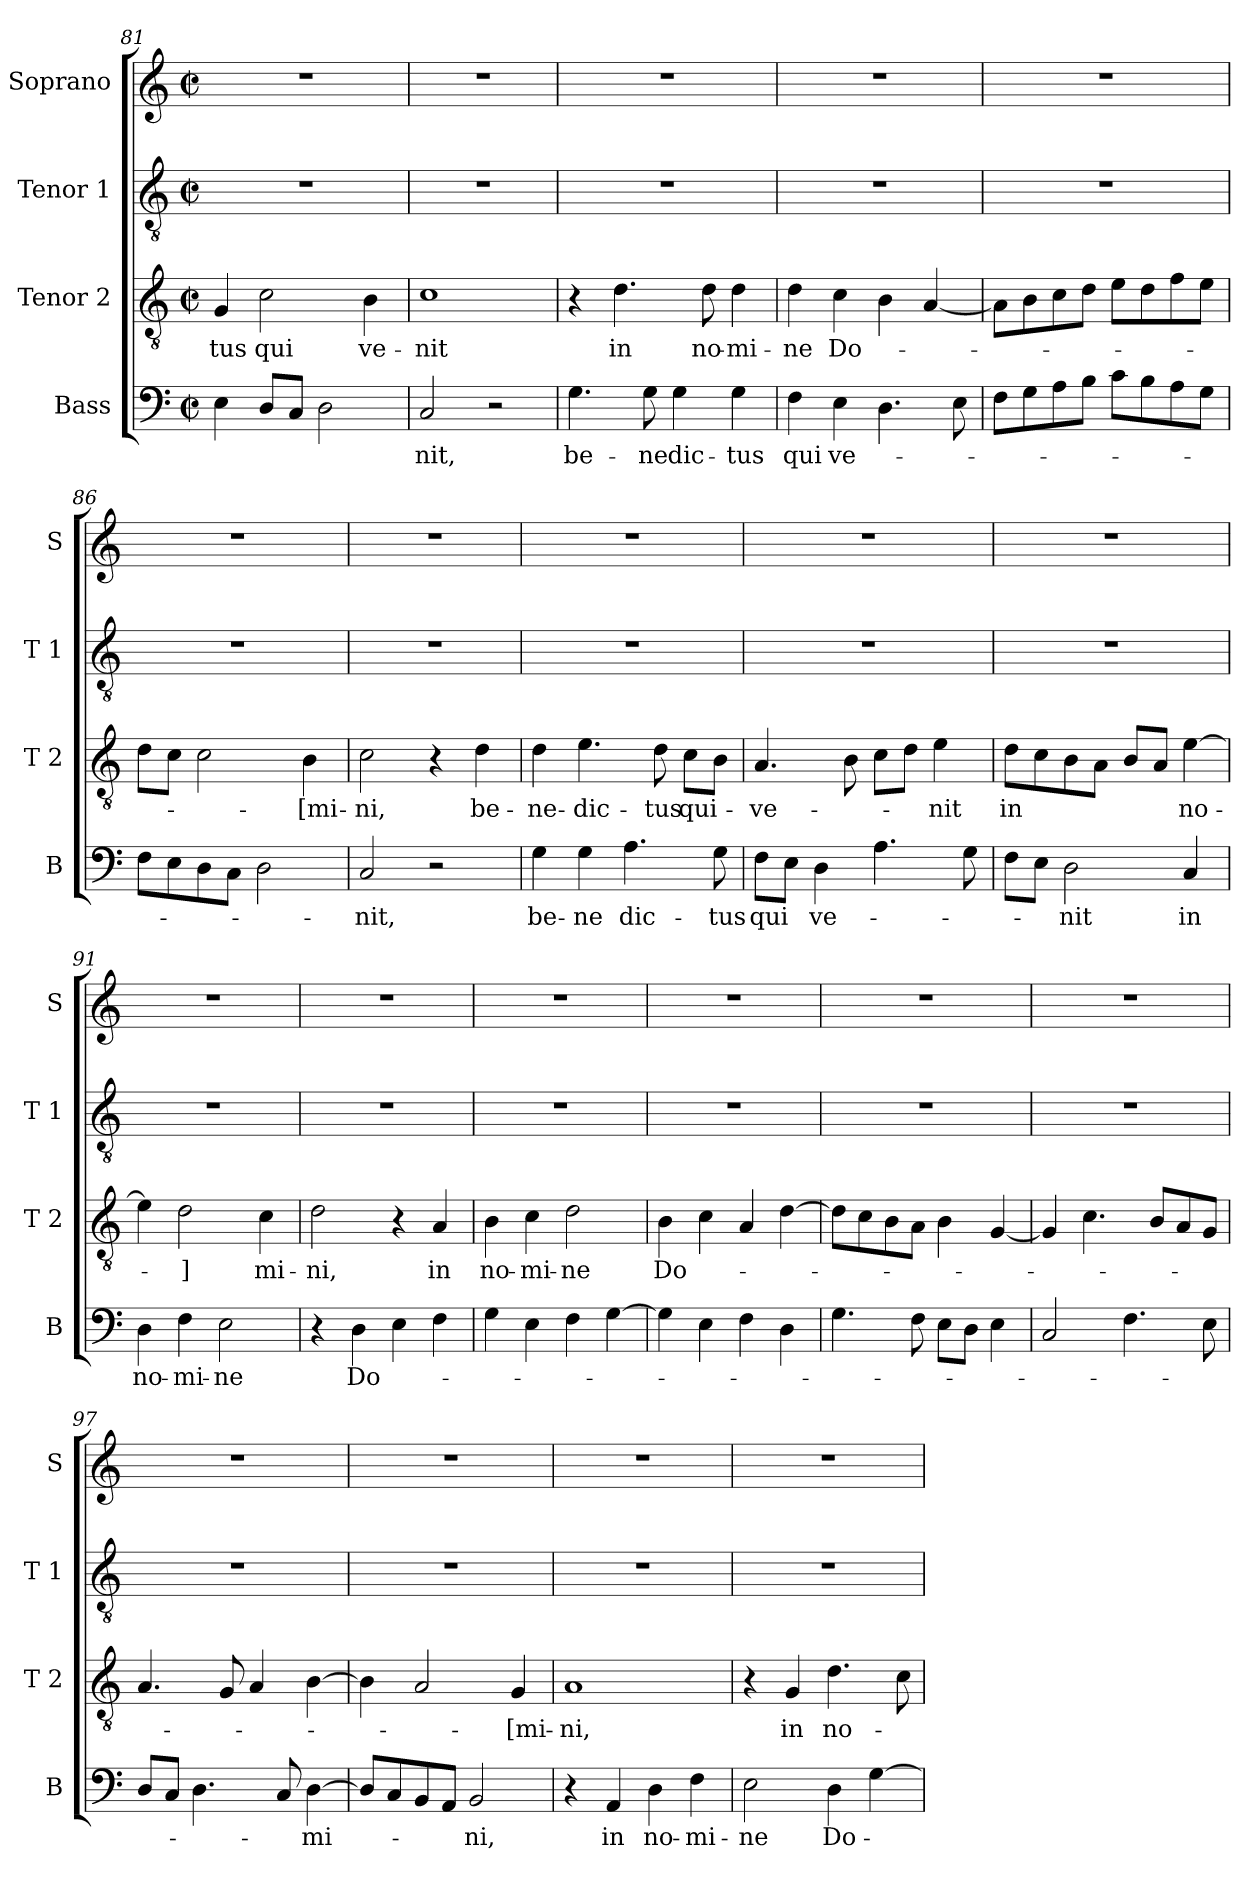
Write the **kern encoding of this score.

**kern	**text	**kern	**text	**kern	**kern
*part4	*part4	*part3	*part3	*part2	*part1
*staff4	*staff4	*staff3	*staff3	*staff2	*staff1
*I"Bass	*	*I"Tenor 2	*	*I"Tenor 1	*I"Soprano
*I'B	*	*I'T 2	*	*I'T 1	*I'S
*clefF4	*	*clefGv2	*	*clefGv2	*clefG2
*k[]	*	*k[]	*	*k[]	*k[]
*C:	*	*C:	*	*C:	*C:
*M2/2	*	*M2/2	*	*M2/2	*M2/2
*met(c|)	*	*met(c|)	*	*met(c|)	*met(c|)
=81	=81	=81	=81	=81	=81
4E\	.	4G/	-tus	1r	1r
8D/L	.	2c\	qui	.	.
8C/J	.	.	.	.	.
2D\	.	.	.	.	.
.	.	4B\	ve-	.	.
!!LO:LB:g=z
=82	=82	=82	=82	=82	=82
2C/	-nit,	1c	-nit	1r	1r
2r	.	.	.	.	.
=83	=83	=83	=83	=83	=83
4.G\	be-	4r	.	1r	1r
.	.	4.d\	in	.	.
8G\	-ne	.	.	.	.
4G\	dic-	.	.	.	.
.	.	8d\	no-	.	.
4G\	-tus	4d\	-mi-	.	.
=84	=84	=84	=84	=84	=84
4F\	qui	4d\	-ne	1r	1r
4E\	ve-	4c\	Do-	.	.
4.D\	.	4B\	.	.	.
.	.	[4A/	.	.	.
8E\	.	.	.	.	.
=85	=85	=85	=85	=85	=85
8F\L	.	8A\L]	.	1r	1r
8G\	.	8B\	.	.	.
8A\	.	8c\	.	.	.
8B\J	.	8d\J	.	.	.
8c\L	.	8e\L	.	.	.
8B\	.	8d\	.	.	.
8A\	.	8f\	.	.	.
8G\J	.	8e\J	.	.	.
!!LO:LB:g=z
=86	=86	=86	=86	=86	=86
8F\L	.	8d\L	.	1r	1r
8E\	.	8c\J	.	.	.
8D\	.	2c\	.	.	.
8C\J	.	.	.	.	.
2D\	.	.	.	.	.
.	.	4B\	-[mi-	.	.
=87	=87	=87	=87	=87	=87
2C/	-nit,	2c\	-ni,	1r	1r
2r	.	4r	.	.	.
.	.	4d\	be-	.	.
=88	=88	=88	=88	=88	=88
4G\	be-	4d\	-ne-	1r	1r
4G\	-ne	4.e\	-dic-	.	.
4.A\	dic-	.	.	.	.
.	.	8d\	-tus	.	.
.	.	8c\L	qui-	.	.
8G\	-tus	8B\J	.	.	.
=89	=89	=89	=89	=89	=89
8F\L	qui	4.A/	-ve-	1r	1r
8E\J	.	.	.	.	.
4D\	ve-	.	.	.	.
.	.	8B\	.	.	.
4.A\	.	8c\L	.	.	.
.	.	8d\J	.	.	.
.	.	4e\	-nit	.	.
8G\	.	.	.	.	.
!!LO:LB:g=z
=90	=90	=90	=90	=90	=90
8F\L	.	8d\L	in	1r	1r
8E\J	.	8c\	.	.	.
2D\	-nit	8B\	.	.	.
.	.	8A\J	.	.	.
.	.	8B/L	.	.	.
.	.	8A/J	.	.	.
4C/	in	[4e\	no-	.	.
=91	=91	=91	=91	=91	=91
4D\	no-	4e\]	.	1r	1r
4F\	-mi-	2d\	-]	.	.
2E\	-ne	.	.	.	.
.	.	4c\	mi-	.	.
=92	=92	=92	=92	=92	=92
4r	.	2d\	-ni,	1r	1r
4D\	Do-	.	.	.	.
4E\	.	4r	.	.	.
4F\	.	4A/	in	.	.
=93	=93	=93	=93	=93	=93
4G\	.	4B\	no-	1r	1r
4E\	.	4c\	-mi-	.	.
4F\	.	2d\	-ne	.	.
[4G\	.	.	.	.	.
!!LO:LB:g=z
=94	=94	=94	=94	=94	=94
4G\]	.	4B\	Do-	1r	1r
4E\	.	4c\	.	.	.
4F\	.	4A/	.	.	.
4D\	.	[4d\	.	.	.
=95	=95	=95	=95	=95	=95
4.G\	.	8d\L]	.	1r	1r
.	.	8c\	.	.	.
.	.	8B\	.	.	.
8F\	.	8A\J	.	.	.
8E\L	.	4B\	.	.	.
8D\J	.	.	.	.	.
4E\	.	[4G/	.	.	.
=96	=96	=96	=96	=96	=96
2C/	.	4G/]	.	1r	1r
.	.	4.c\	.	.	.
4.F\	.	.	.	.	.
.	.	8B/L	.	.	.
.	.	8A/	.	.	.
8E\	.	8G/J	.	.	.
=97	=97	=97	=97	=97	=97
8D/L	.	4.A/	.	1r	1r
8C/J	.	.	.	.	.
4.D\	.	.	.	.	.
.	.	8G/	.	.	.
.	.	4A/	.	.	.
8C/	.	.	.	.	.
[4D\	-mi-	[4B\	.	.	.
!!LO:LB:g=z
=98	=98	=98	=98	=98	=98
8D/L]	.	4B\]	.	1r	1r
8C/	.	.	.	.	.
8BB/	.	2A/	.	.	.
8AA/J	.	.	.	.	.
2BB/	-ni,	.	.	.	.
.	.	4G/	-[mi-	.	.
=99	=99	=99	=99	=99	=99
4r	.	1A	-ni,	1r	1r
4AA/	in	.	.	.	.
4D\	no-	.	.	.	.
4F\	-mi-	.	.	.	.
=100	=100	=100	=100	=100	=100
2E\	-ne	4r	.	1r	1r
.	.	4G/	in	.	.
4D\	Do-	4.d\	no-	.	.
[4G\	.	.	.	.	.
.	.	8c\	.	.	.
=	=	=	=	=	=
*-	*-	*-	*-	*-	*-
